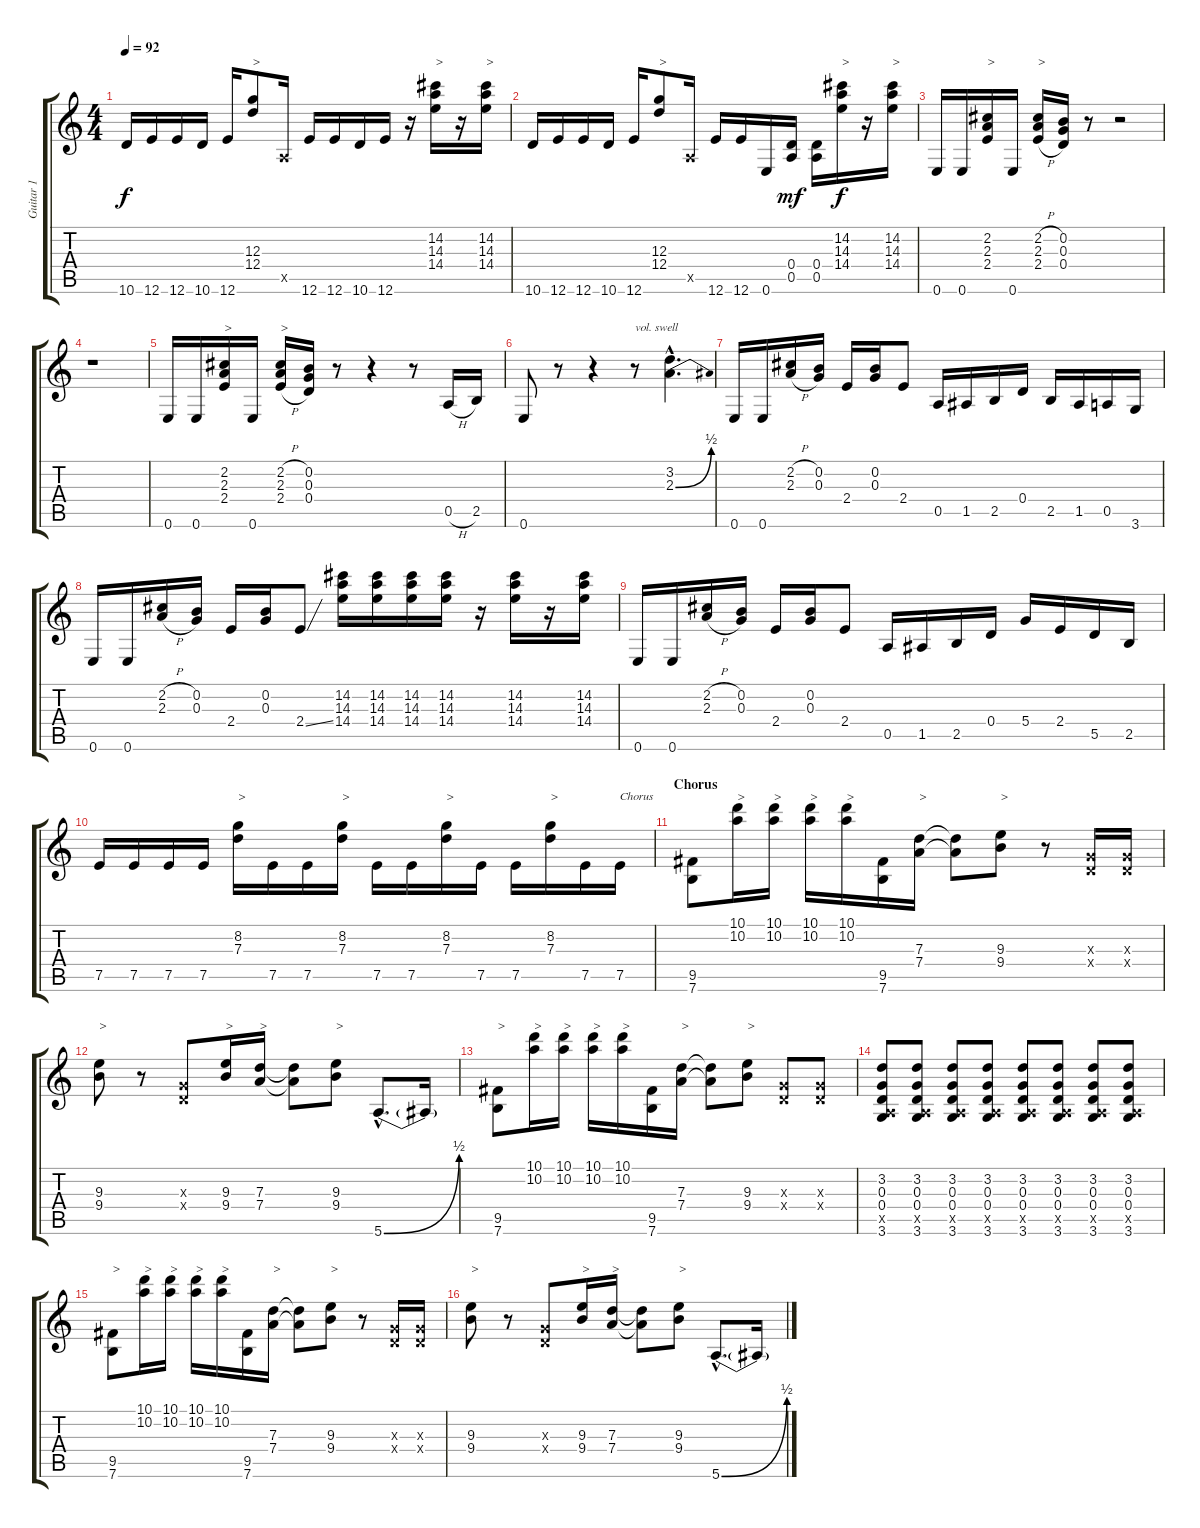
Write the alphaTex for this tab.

\track ("Guitar 1" "Guitar 1") {instrument distortionguitar}
\staff {score tabs}
\tuning (E4 B3 G3 D3 A2 E2) {hide}
\ts (4 4)
\tempo 92
\clef g2
\ks c
10.6.16{dy f} 12.6.16 12.6.16 10.6.16 12.6.16 (12.3 12.4).8{txt ">"} 0.5{x}.16 12.6.16 12.6.16 10.6.16 12.6.16 r.16 (14.2 14.3 14.4).16{txt ">"} r.16 (14.2 14.3 14.4).16{txt ">"} |
10.6.16 12.6.16 12.6.16 10.6.16 12.6.16 (12.3 12.4).8{txt ">"} 0.5{x}.16 12.6.16 12.6.16 0.6.16 (0.4 0.5).16{dy mf} (0.4 0.5).16 (14.2 14.3 14.4).16{txt ">" dy f} r.16 (14.2 14.3 14.4).16{txt ">"} |
0.6.16{instrument electricguitarmuted} 0.6.16 (2.2 2.3 2.4).16{txt ">" instrument distortionguitar} 0.6.16{instrument electricguitarmuted} (2.2{h} 2.3{h} 2.4{h}).16{txt ">" instrument distortionguitar} (0.2 0.3 0.4).16 r.8 r.2 |
r.1 |
0.6.16{instrument electricguitarmuted} 0.6.16 (2.2 2.3 2.4).16{txt ">" instrument distortionguitar} 0.6.16{instrument electricguitarmuted} (2.2{h} 2.3{h} 2.4{h}).16{txt ">" instrument distortionguitar} (0.2 0.3 0.4).16 r.8 r.4 r.8 0.5{h}.16 2.5.16 |
0.6.8 r.8 r.4 r.8{txt "vol. swell"} (3.2{hac} 2.3{be (bend 0 0 60 2) hac}).4{d} |
0.6.16{instrument electricguitarmuted} 0.6.16 (2.2{h} 2.3{h}).16{instrument distortionguitar} (0.2 0.3).16 2.4.16 (0.2 0.3).16 2.4.8 0.5.16 1.5.16 2.5.16 0.4.16 2.5.16 1.5.16 0.5.16 3.6.16 |
0.6.16{instrument electricguitarmuted} 0.6.16 (2.2{h} 2.3{h}).16{instrument distortionguitar} (0.2 0.3).16 2.4.16 (0.2 0.3).16 2.4{ss}.8 (14.2 14.3 14.4).16 (14.2 14.3 14.4).16 (14.2 14.3 14.4).16 (14.2 14.3 14.4).16 r.16 (14.2 14.3 14.4).16 r.16 (14.2 14.3 14.4).16 |
0.6.16{instrument electricguitarmuted} 0.6.16 (2.2{h} 2.3{h}).16{instrument distortionguitar} (0.2 0.3).16 2.4.16 (0.2 0.3).16 2.4.8 0.5.16 1.5.16 2.5.16 0.4.16 5.4.16 2.4.16 5.5.16 2.5.16 |
7.5.16 7.5.16 7.5.16 7.5.16 (8.2 7.3).16{txt ">"} 7.5.16 7.5.16 (8.2 7.3).16{txt ">"} 7.5.16 7.5.16 (8.2 7.3).16{txt ">"} 7.5.16 7.5.16 (8.2 7.3).16{txt ">"} 7.5.16 7.5.16{txt "Chorus"} |
\section ("" "Chorus")
(9.5 7.6).8 (10.1 10.2).16{txt ">"} (10.1 10.2).16{txt ">"} (10.1 10.2).16{txt ">"} (10.1 10.2).16{txt ">"} (9.5 7.6).16 (7.3 7.4).16{txt ">"} (7.3{t} 7.4{t}).8 (9.3 9.4).8{txt ">"} r.8 (0.3{x} 0.4{x}).16 (0.3{x} 0.4{x}).16 |
(9.3 9.4).8{txt ">"} r.8 (0.3{x} 0.4{x}).8 (9.3 9.4).16{txt ">"} (7.3 7.4).16{txt ">"} (7.3{t} 7.4{t}).8 (9.3 9.4).8{txt ">"} 5.6{be (bend 0 0 60 2) hac}.8{d} 5.6{t}.16 |
(9.5 7.6).8{txt ">"} (10.1 10.2).16{txt ">"} (10.1 10.2).16{txt ">"} (10.1 10.2).16{txt ">"} (10.1 10.2).16{txt ">"} (9.5 7.6).16 (7.3 7.4).16{txt ">"} (7.3{t} 7.4{t}).8 (9.3 9.4).8{txt ">"} (0.3{x} 0.4{x}).8 (0.3{x} 0.4{x}).8 |
(3.2 0.3 0.4 0.5{x} 3.6).8 (3.2 0.3 0.4 0.5{x} 3.6).8 (3.2 0.3 0.4 0.5{x} 3.6).8 (3.2 0.3 0.4 0.5{x} 3.6).8 (3.2 0.3 0.4 0.5{x} 3.6).8 (3.2 0.3 0.4 0.5{x} 3.6).8 (3.2 0.3 0.4 0.5{x} 3.6).8 (3.2 0.3 0.4 0.5{x} 3.6).8 |
(9.5 7.6).8{txt ">"} (10.1 10.2).16{txt ">"} (10.1 10.2).16{txt ">"} (10.1 10.2).16{txt ">"} (10.1 10.2).16{txt ">"} (9.5 7.6).16 (7.3 7.4).16{txt ">"} (7.3{t} 7.4{t}).8 (9.3 9.4).8{txt ">"} r.8 (0.3{x} 0.4{x}).16 (0.3{x} 0.4{x}).16 |
(9.3 9.4).8{txt ">"} r.8 (0.3{x} 0.4{x}).8 (9.3 9.4).16{txt ">"} (7.3 7.4).16{txt ">"} (7.3{t} 7.4{t}).8 (9.3 9.4).8{txt ">"} 5.6{be (bend 0 0 60 2) hac}.8{d} 5.6{t}.16
